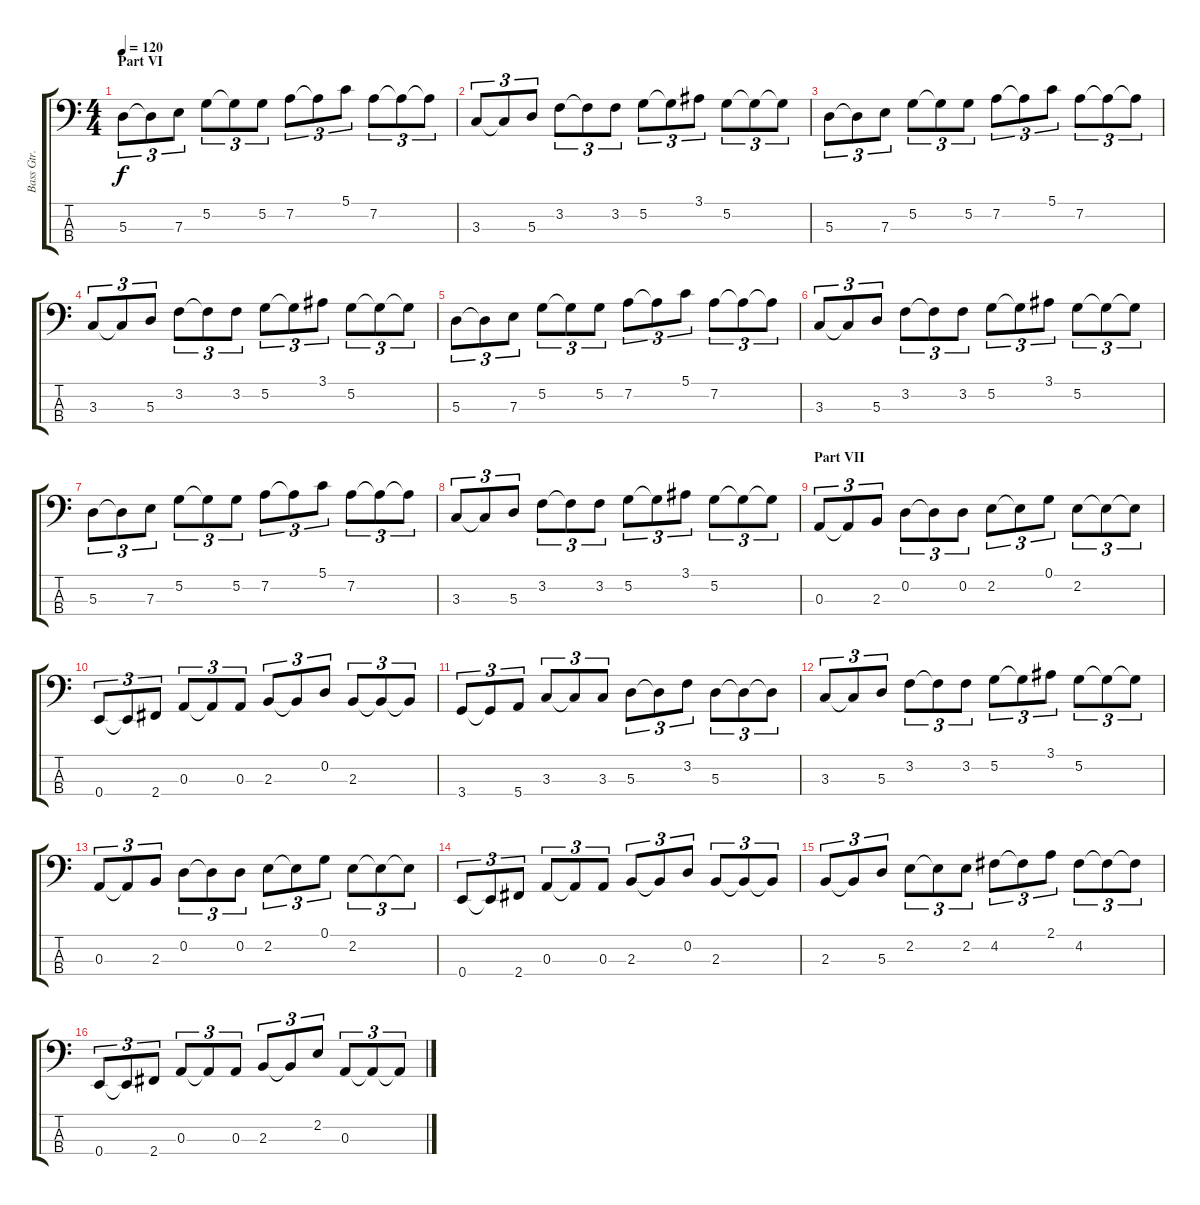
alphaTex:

\track ("Bass Gtr." "Bass Gtr.") {instrument slapbass1}
\staff {score tabs}
\tuning (G2 D2 A1 E1) {hide}
\ts (4 4)
\section ("" "Part VI")
\tempo 120
\clef f4
\ks c
5.3.8{tu (3 2) dy f} 5.3{t}.8{tu (3 2)} 7.3.8{tu (3 2)} 5.2.8{tu (3 2)} 5.2{t}.8{tu (3 2)} 5.2.8{tu (3 2)} 7.2.8{tu (3 2)} 7.2{t}.8{tu (3 2)} 5.1.8{tu (3 2)} 7.2.8{tu (3 2)} 7.2{t}.8{tu (3 2)} 7.2{t}.8{tu (3 2)} |
3.3.8{tu (3 2)} 3.3{t}.8{tu (3 2)} 5.3.8{tu (3 2)} 3.2.8{tu (3 2)} 3.2{t}.8{tu (3 2)} 3.2.8{tu (3 2)} 5.2.8{tu (3 2)} 5.2{t}.8{tu (3 2)} 3.1.8{tu (3 2)} 5.2.8{tu (3 2)} 5.2{t}.8{tu (3 2)} 5.2{t}.8{tu (3 2)} |
5.3.8{tu (3 2)} 5.3{t}.8{tu (3 2)} 7.3.8{tu (3 2)} 5.2.8{tu (3 2)} 5.2{t}.8{tu (3 2)} 5.2.8{tu (3 2)} 7.2.8{tu (3 2)} 7.2{t}.8{tu (3 2)} 5.1.8{tu (3 2)} 7.2.8{tu (3 2)} 7.2{t}.8{tu (3 2)} 7.2{t}.8{tu (3 2)} |
3.3.8{tu (3 2)} 3.3{t}.8{tu (3 2)} 5.3.8{tu (3 2)} 3.2.8{tu (3 2)} 3.2{t}.8{tu (3 2)} 3.2.8{tu (3 2)} 5.2.8{tu (3 2)} 5.2{t}.8{tu (3 2)} 3.1.8{tu (3 2)} 5.2.8{tu (3 2)} 5.2{t}.8{tu (3 2)} 5.2{t}.8{tu (3 2)} |
5.3.8{tu (3 2)} 5.3{t}.8{tu (3 2)} 7.3.8{tu (3 2)} 5.2.8{tu (3 2)} 5.2{t}.8{tu (3 2)} 5.2.8{tu (3 2)} 7.2.8{tu (3 2)} 7.2{t}.8{tu (3 2)} 5.1.8{tu (3 2)} 7.2.8{tu (3 2)} 7.2{t}.8{tu (3 2)} 7.2{t}.8{tu (3 2)} |
3.3.8{tu (3 2)} 3.3{t}.8{tu (3 2)} 5.3.8{tu (3 2)} 3.2.8{tu (3 2)} 3.2{t}.8{tu (3 2)} 3.2.8{tu (3 2)} 5.2.8{tu (3 2)} 5.2{t}.8{tu (3 2)} 3.1.8{tu (3 2)} 5.2.8{tu (3 2)} 5.2{t}.8{tu (3 2)} 5.2{t}.8{tu (3 2)} |
5.3.8{tu (3 2)} 5.3{t}.8{tu (3 2)} 7.3.8{tu (3 2)} 5.2.8{tu (3 2)} 5.2{t}.8{tu (3 2)} 5.2.8{tu (3 2)} 7.2.8{tu (3 2)} 7.2{t}.8{tu (3 2)} 5.1.8{tu (3 2)} 7.2.8{tu (3 2)} 7.2{t}.8{tu (3 2)} 7.2{t}.8{tu (3 2)} |
3.3.8{tu (3 2)} 3.3{t}.8{tu (3 2)} 5.3.8{tu (3 2)} 3.2.8{tu (3 2)} 3.2{t}.8{tu (3 2)} 3.2.8{tu (3 2)} 5.2.8{tu (3 2)} 5.2{t}.8{tu (3 2)} 3.1.8{tu (3 2)} 5.2.8{tu (3 2)} 5.2{t}.8{tu (3 2)} 5.2{t}.8{tu (3 2)} |
\section ("" "Part VII")
0.3.8{tu (3 2)} 0.3{t}.8{tu (3 2)} 2.3.8{tu (3 2)} 0.2.8{tu (3 2)} 0.2{t}.8{tu (3 2)} 0.2.8{tu (3 2)} 2.2.8{tu (3 2)} 2.2{t}.8{tu (3 2)} 0.1.8{tu (3 2)} 2.2.8{tu (3 2)} 2.2{t}.8{tu (3 2)} 2.2{t}.8{tu (3 2)} |
0.4.8{tu (3 2)} 0.4{t}.8{tu (3 2)} 2.4.8{tu (3 2)} 0.3.8{tu (3 2)} 0.3{t}.8{tu (3 2)} 0.3.8{tu (3 2)} 2.3.8{tu (3 2)} 2.3{t}.8{tu (3 2)} 0.2.8{tu (3 2)} 2.3.8{tu (3 2)} 2.3{t}.8{tu (3 2)} 2.3{t}.8{tu (3 2)} |
3.4.8{tu (3 2)} 3.4{t}.8{tu (3 2)} 5.4.8{tu (3 2)} 3.3.8{tu (3 2)} 3.3{t}.8{tu (3 2)} 3.3.8{tu (3 2)} 5.3.8{tu (3 2)} 5.3{t}.8{tu (3 2)} 3.2.8{tu (3 2)} 5.3.8{tu (3 2)} 5.3{t}.8{tu (3 2)} 5.3{t}.8{tu (3 2)} |
3.3.8{tu (3 2)} 3.3{t}.8{tu (3 2)} 5.3.8{tu (3 2)} 3.2.8{tu (3 2)} 3.2{t}.8{tu (3 2)} 3.2.8{tu (3 2)} 5.2.8{tu (3 2)} 5.2{t}.8{tu (3 2)} 3.1.8{tu (3 2)} 5.2.8{tu (3 2)} 5.2{t}.8{tu (3 2)} 5.2{t}.8{tu (3 2)} |
0.3.8{tu (3 2)} 0.3{t}.8{tu (3 2)} 2.3.8{tu (3 2)} 0.2.8{tu (3 2)} 0.2{t}.8{tu (3 2)} 0.2.8{tu (3 2)} 2.2.8{tu (3 2)} 2.2{t}.8{tu (3 2)} 0.1.8{tu (3 2)} 2.2.8{tu (3 2)} 2.2{t}.8{tu (3 2)} 2.2{t}.8{tu (3 2)} |
0.4.8{tu (3 2)} 0.4{t}.8{tu (3 2)} 2.4.8{tu (3 2)} 0.3.8{tu (3 2)} 0.3{t}.8{tu (3 2)} 0.3.8{tu (3 2)} 2.3.8{tu (3 2)} 2.3{t}.8{tu (3 2)} 0.2.8{tu (3 2)} 2.3.8{tu (3 2)} 2.3{t}.8{tu (3 2)} 2.3{t}.8{tu (3 2)} |
2.3.8{tu (3 2)} 2.3{t}.8{tu (3 2)} 5.3.8{tu (3 2)} 2.2.8{tu (3 2)} 2.2{t}.8{tu (3 2)} 2.2.8{tu (3 2)} 4.2.8{tu (3 2)} 4.2{t}.8{tu (3 2)} 2.1.8{tu (3 2)} 4.2.8{tu (3 2)} 4.2{t}.8{tu (3 2)} 4.2{t}.8{tu (3 2)} |
0.4.8{tu (3 2)} 0.4{t}.8{tu (3 2)} 2.4.8{tu (3 2)} 0.3.8{tu (3 2)} 0.3{t}.8{tu (3 2)} 0.3.8{tu (3 2)} 2.3.8{tu (3 2)} 2.3{t}.8{tu (3 2)} 2.2.8{tu (3 2)} 0.3.8{tu (3 2)} 0.3{t}.8{tu (3 2)} 0.3{t}.8{tu (3 2)}
